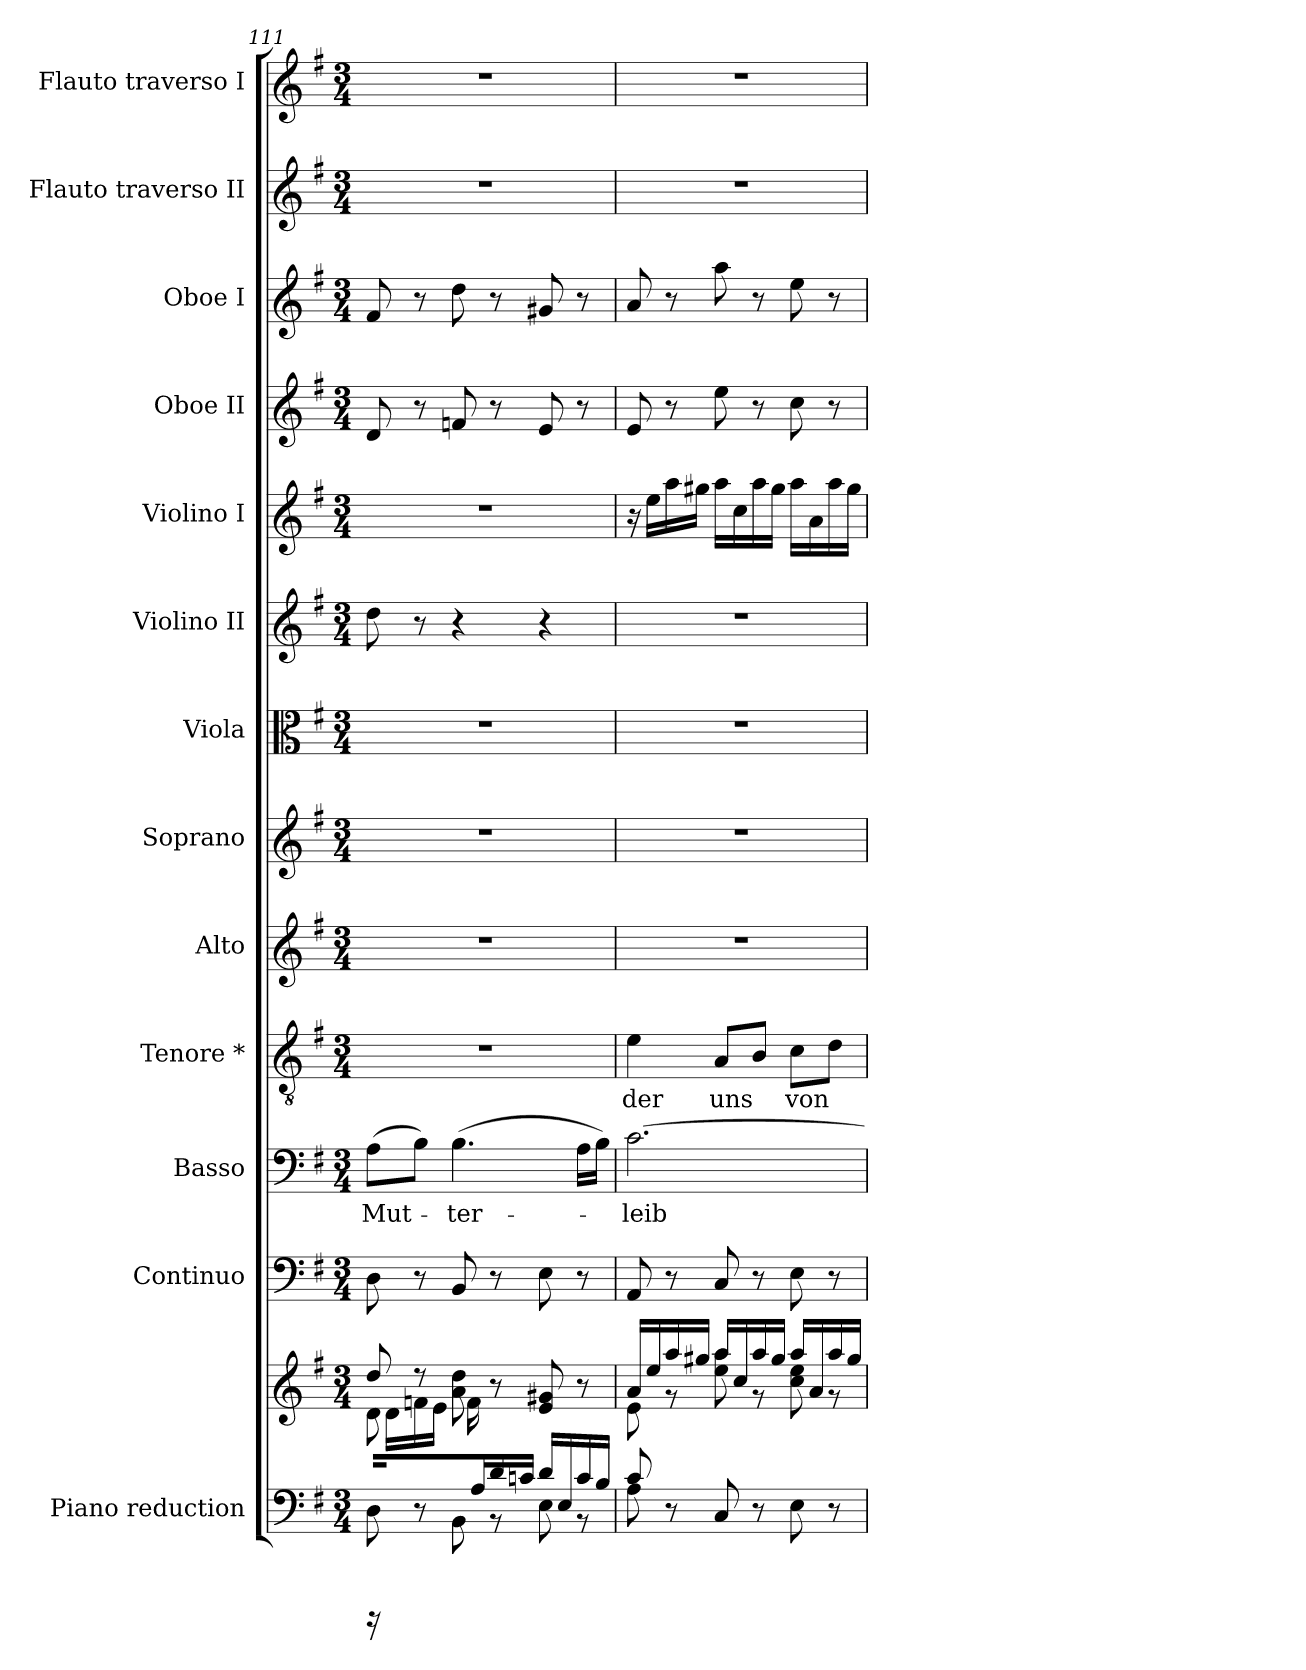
**kern	**kern	**kern	**kern	**text	**kern	**text	**kern	**kern	**kern	**kern	**kern	**kern	**kern	**kern	**kern
*part13	*part13	*part12	*part11	*part11	*part10	*part10	*part9	*part8	*part7	*part6	*part5	*part4	*part3	*part2	*part1
*staff14	*staff13	*staff12	*staff11	*staff11	*staff10	*staff10	*staff9	*staff8	*staff7	*staff6	*staff5	*staff4	*staff3	*staff2	*staff1
*I"Piano reduction	*	*I"Continuo	*I"Basso	*	*I"Tenore *	*	*I"Alto	*I"Soprano	*I"Viola	*I"Violino II	*I"Violino I	*I"Oboe II	*I"Oboe I	*I"Flauto traverso II	*I"Flauto traverso I
*I'Pno	*	*	*	*	*	*	*	*	*I'Vla	*I'Vln	*I'Vln	*I'Ob	*I'Ob	*	*
*clefF4	*clefG2	*clefF4	*clefF4	*	*clefGv2	*	*clefG2	*clefG2	*clefC3	*clefG2	*clefG2	*clefG2	*clefG2	*clefG2	*clefG2
*k[f#]	*k[f#]	*k[f#]	*k[f#]	*	*k[f#]	*	*k[f#]	*k[f#]	*k[f#]	*k[f#]	*k[f#]	*k[f#]	*k[f#]	*k[f#]	*k[f#]
*M3/4	*M3/4	*M3/4	*M3/4	*	*M3/4	*	*M3/4	*M3/4	*M3/4	*M3/4	*M3/4	*M3/4	*M3/4	*M3/4	*M3/4
=111	=111	=111	=111	=111	=111	=111	=111	=111	=111	=111	=111	=111	=111	=111	=111
*^	*^	*	*	*	*	*	*	*	*	*	*	*	*	*	*
*	*	*	*^	*	*	*	*	*	*	*	*	*	*	*	*	*	*
!	!	!	!	!	!	!	!LO:LY:b	!	!	!	!	!	!	!	!	!	!	!
16rEEEE	8D\	8dd/	8d\	16ryy	8D\	(>8A\L	Mut-	2.r	.	2.r	2.r	2.r	8dd\	2.r	8d/	8f#/	2.r	2.r
4ryy	.	.	.	16d\LL	.	.	.	.	.	.	.	.	.	.	.	.	.	.
.	8r	8r	8ryy	16fn\	8r	8B\J)	.	.	.	.	.	.	8r	.	8r	8r	.	.
.	.	.	.	16e\JJ	.	.	.	.	.	.	.	.	.	.	.	.	.	.
!	!	!	!	!	!	!	!LO:LY:b	!	!	!	!	!	!	!	!	!	!	!
.	8BB\	8a\ 8dd\	8ryy	16f\LL	8BB/	(>4.B\	-ter-	.	.	.	.	.	4r	.	8fn/	8dd\	.	.
16A/	.	.	.	4..ryy	.	.	.	.	.	.	.	.	.	.	.	.	.	.
16d/	8r	8r	8ryy	.	8r	.	.	.	.	.	.	.	.	.	8r	8r	.	.
16cn/JJ	.	.	.	.	.	.	.	.	.	.	.	.	.	.	.	.	.	.
16d/LL	8E\	8e/ 8g#X/	8ryy	.	8E\	.	.	.	.	.	.	.	4r	.	8e/	8g#X/	.	.
16E/	.	.	.	.	.	.	.	.	.	.	.	.	.	.	.	.	.	.
16c/	8r	8r	8ryy	.	8r	16A\LL	.	.	.	.	.	.	.	.	8r	8r	.	.
16B/JJ	.	.	.	.	.	16B\JJ)	.	.	.	.	.	.	.	.	.	.	.	.
*	*	*	*v	*v	*	*	*	*	*	*	*	*	*	*	*	*	*	*
!!LO:PB:g=z
=112	=112	=112	=112	=112	=112	=112	=112	=112	=112	=112	=112	=112	=112	=112	=112	=112	=112
!	!	!	!	!	!	!LO:LY:b	!	!LO:LY:b	!	!	!	!	!	!	!	!	!
8c/	8A\	16a/LL	8e\	8AA/	[2.c\	-leib	4e\	der	2.r	2.r	2.r	2.r	16r	8e/	8a/	2.r	2.r
.	.	16ee/	.	.	.	.	.	.	.	.	.	.	16ee\LL	.	.	.	.
8r	8ryy	16aa/	8r	8r	.	.	.	.	.	.	.	.	16aa\	8r	8r	.	.
.	.	16gg#X/JJ	.	.	.	.	.	.	.	.	.	.	16gg#X\JJ	.	.	.	.
!	!	!	!	!	!	!	!	!LO:LY:b	!	!	!	!	!	!	!	!	!
8ryy	8C/	16aa/LL	8ee\ 8aa\	8C/	.	.	8A/L	uns	.	.	.	.	16aa\LL	8ee\	8aa\	.	.
.	.	16cc/	.	.	.	.	.	.	.	.	.	.	16cc\	.	.	.	.
8r	8ryy	16aa/	8r	8r	.	.	8B/J	.	.	.	.	.	16aa\	8r	8r	.	.
.	.	16gg#/JJ	.	.	.	.	.	.	.	.	.	.	16gg#\JJ	.	.	.	.
!	!	!	!	!	!	!	!	!LO:LY:b	!	!	!	!	!	!	!	!	!
8ryy	8E\	16aa/LL	8cc\ 8ee\	8E\	.	.	8c\L	von	.	.	.	.	16aa\LL	8cc\	8ee\	.	.
.	.	16a/	.	.	.	.	.	.	.	.	.	.	16a\	.	.	.	.
8r	8ryy	16aa/	8r	8r	.	.	8d\J	.	.	.	.	.	16aa\	8r	8r	.	.
.	.	16gg#/JJ	.	.	.	.	.	.	.	.	.	.	16gg#\JJ	.	.	.	.
*v	*v	*	*	*	*	*	*	*	*	*	*	*	*	*	*	*	*
*	*v	*v	*	*	*	*	*	*	*	*	*	*	*	*	*	*
=	=	=	=	=	=	=	=	=	=	=	=	=	=	=	=
*-	*-	*-	*-	*-	*-	*-	*-	*-	*-	*-	*-	*-	*-	*-	*-
